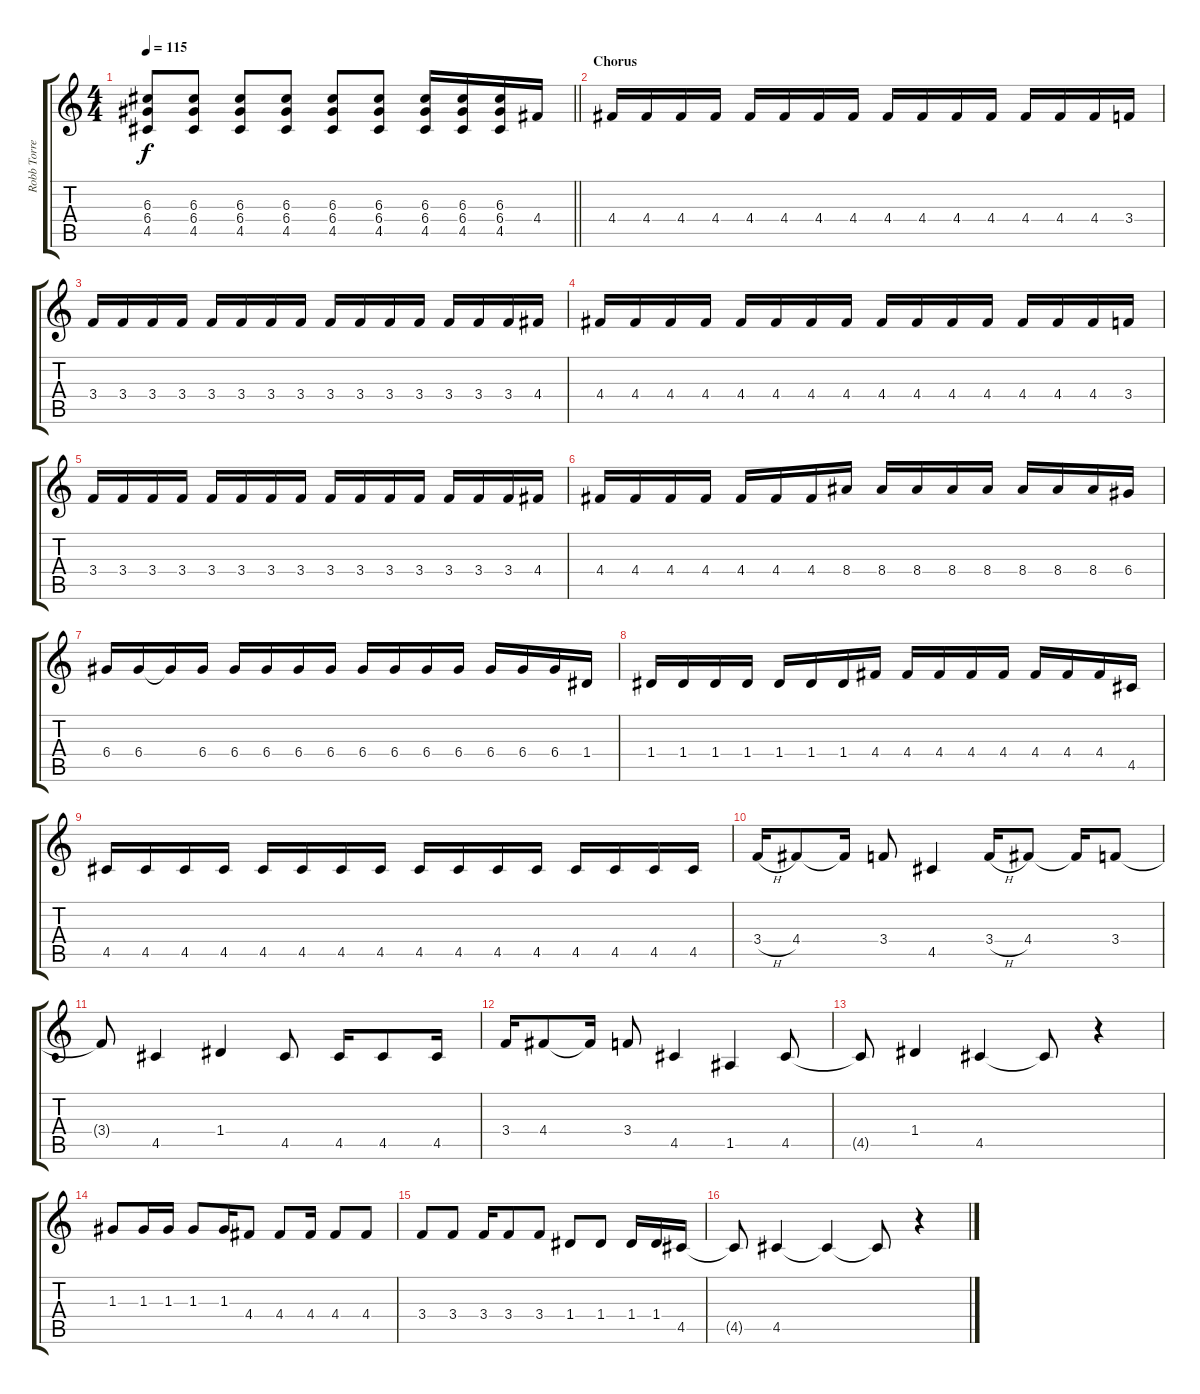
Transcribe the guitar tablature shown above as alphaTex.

\track ("Robb Torres" "Robb Torre") {instrument distortionguitar}
\staff {score tabs}
\tuning (E4 B3 G3 D3 A2 E2) {hide}
\ts (4 4)
\tempo 115
\clef g2
\barLineRight lightlight
\ks c
(6.3 6.4 4.5).8{dy f} (6.3 6.4 4.5).8 (6.3 6.4 4.5).8 (6.3 6.4 4.5).8 (6.3 6.4 4.5).8 (6.3 6.4 4.5).8 (6.3 6.4 4.5).16 (6.3 6.4 4.5).16 (6.3 6.4 4.5).16 4.4.16 |
\section ("" "Chorus")
4.4.16 4.4.16 4.4.16 4.4.16 4.4.16 4.4.16 4.4.16 4.4.16 4.4.16 4.4.16 4.4.16 4.4.16 4.4.16 4.4.16 4.4.16 3.4.16 |
3.4.16 3.4.16 3.4.16 3.4.16 3.4.16 3.4.16 3.4.16 3.4.16 3.4.16 3.4.16 3.4.16 3.4.16 3.4.16 3.4.16 3.4.16 4.4.16 |
4.4.16 4.4.16 4.4.16 4.4.16 4.4.16 4.4.16 4.4.16 4.4.16 4.4.16 4.4.16 4.4.16 4.4.16 4.4.16 4.4.16 4.4.16 3.4.16 |
3.4.16 3.4.16 3.4.16 3.4.16 3.4.16 3.4.16 3.4.16 3.4.16 3.4.16 3.4.16 3.4.16 3.4.16 3.4.16 3.4.16 3.4.16 4.4.16 |
4.4.16 4.4.16 4.4.16 4.4.16 4.4.16 4.4.16 4.4.16 8.4.16 8.4.16 8.4.16 8.4.16 8.4.16 8.4.16 8.4.16 8.4.16 6.4.16 |
6.4.16 6.4.16 6.4{t}.16 6.4.16 6.4.16 6.4.16 6.4.16 6.4.16 6.4.16 6.4.16 6.4.16 6.4.16 6.4.16 6.4.16 6.4.16 1.4.16 |
1.4.16 1.4.16 1.4.16 1.4.16 1.4.16 1.4.16 1.4.16 4.4.16 4.4.16 4.4.16 4.4.16 4.4.16 4.4.16 4.4.16 4.4.16 4.5.16 |
4.5.16 4.5.16 4.5.16 4.5.16 4.5.16 4.5.16 4.5.16 4.5.16 4.5.16 4.5.16 4.5.16 4.5.16 4.5.16 4.5.16 4.5.16 4.5.16 |
3.4{h}.16{volume 13} 4.4.8 4.4{t}.16 3.4.8 4.5.4 3.4{h}.16 4.4.8 4.4{t}.16 3.4.8 |
3.4{t}.8 4.5.4 1.4.4 4.5.8 4.5.16 4.5.8 4.5.16 |
3.4.16 4.4.8 4.4{t}.16 3.4.8 4.5.4 1.5.4 4.5.8 |
4.5{t}.8 1.4.4 4.5.4 4.5{t}.8 r.4 |
1.3.8 1.3.16 1.3.16 1.3.8 1.3.16 4.4.8 4.4.8 4.4.16 4.4.8 4.4.8 |
3.4.8 3.4.8 3.4.16 3.4.8 3.4.8 1.4.8 1.4.8 1.4.16 1.4.16 4.5.16 |
4.5{t}.8 4.5.4{volume 6} 4.5{t}.4 4.5{t}.8 r.4
